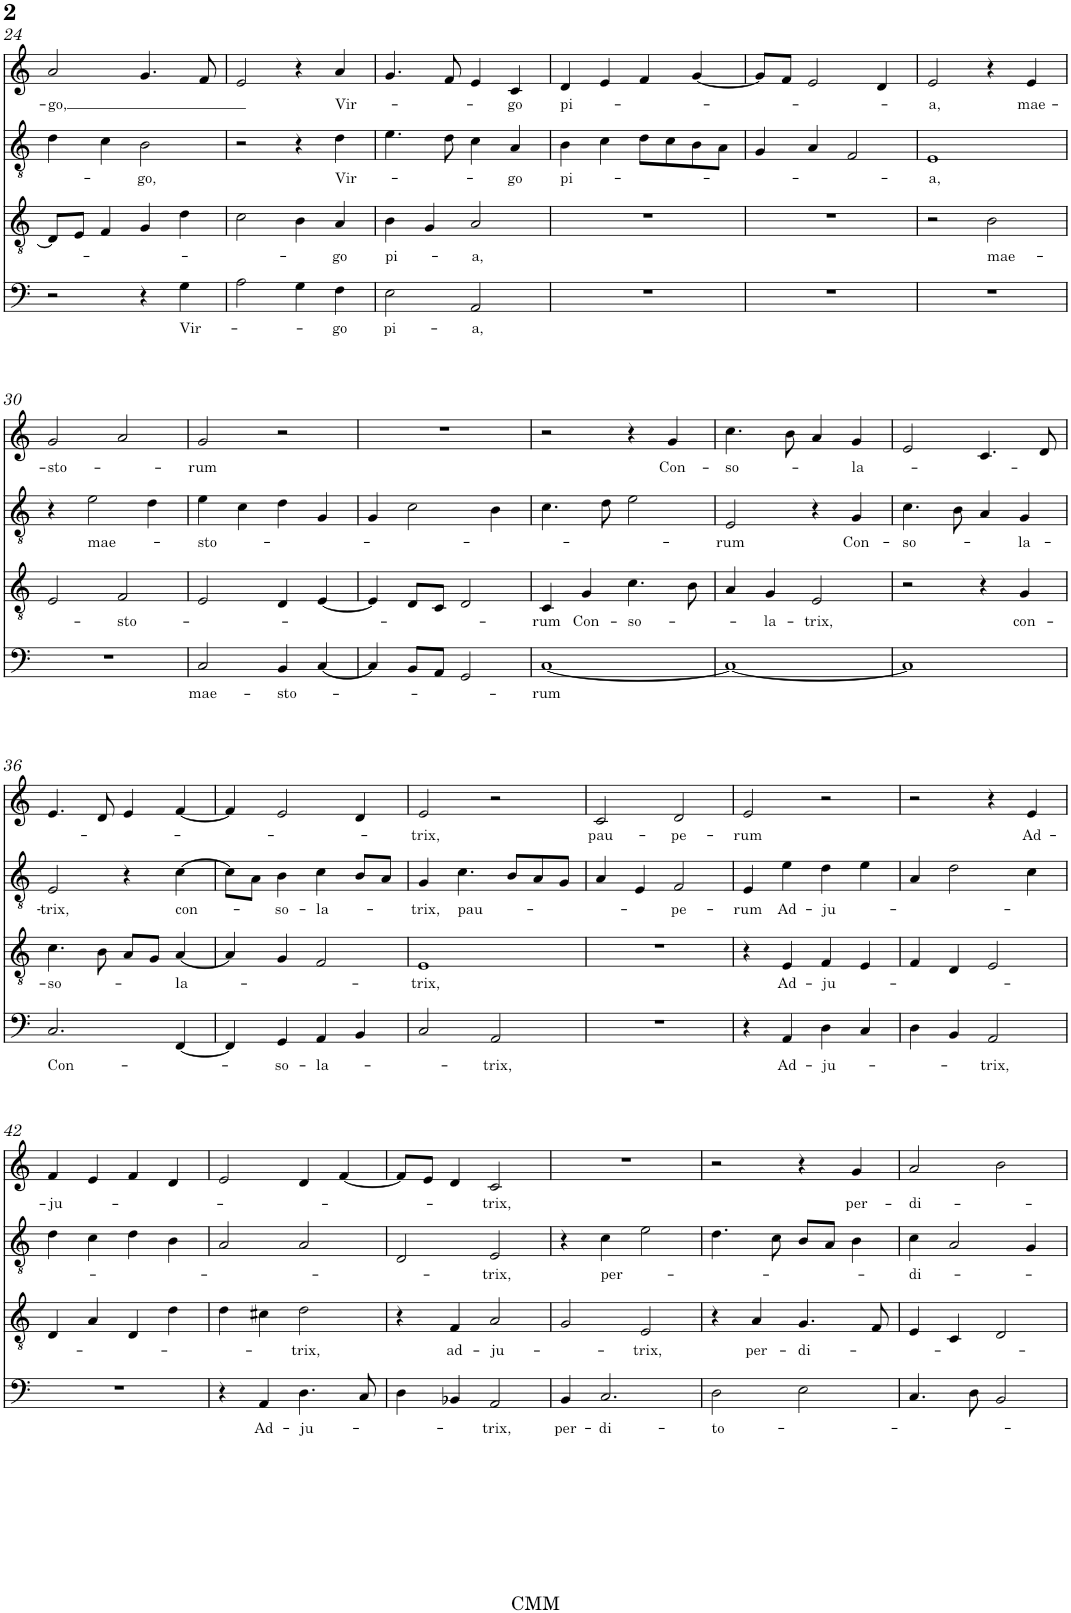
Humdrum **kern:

**kern	**text	**kern	**text	**kern	**text	**kern	**text
*part4	*part4	*part3	*part3	*part2	*part2	*part1	*part1
*staff4	*staff4	*staff3	*staff3	*staff2	*staff2	*staff1	*staff1
*I"Piano	*	*I"Piano	*	*I"Piano	*	*I"Piano	*
*I'Pno	*	*I'Pno	*	*I'Pno	*	*I'Pno	*
!!LO:PB:g=z
*clefF4	*	*clefGv2	*	*clefGv2	*	*clefG2	*
*k[]	*	*k[]	*	*k[]	*	*k[]	*
*M2/2	*	*M2/2	*	*M2/2	*	*M2/2	*
*met(c|)	*	*met(c|)	*	*met(c|)	*	*met(c|)	*
=24	=24	=24	=24	=24	=24	=24	=24
!	!	!	!	!	!	!	!LO:LY:b
2r	.	8D/L]	.	4d\	.	2a/	-go,
.	.	8E/J	.	.	.	.	.
.	.	4F/	.	4c\	.	.	.
!	!	!	!	!	!LO:LY:b	!	!
4r	.	4G/	.	2B\	-go,	4.g/	.
!	!LO:LY:b	!	!	!	!	!	!
4G\	Vir-	4d\	.	.	.	.	.
.	.	.	.	.	.	8f/	.
=25	=25	=25	=25	=25	=25	=25	=25
2A\	.	2c\	.	2r	.	2e/	.
4G\	.	4B\	.	4r	.	4r	.
!	!LO:LY:b	!	!LO:LY:b	!	!LO:LY:b	!	!LO:LY:b
4F\	-go	4A/	-go	4d\	Vir-	4a/	Vir-
=26	=26	=26	=26	=26	=26	=26	=26
!	!LO:LY:b	!	!LO:LY:b	!	!	!	!
2E\	pi-	4B\	pi-	4.e\	.	4.g/	.
.	.	4G/	.	.	.	.	.
.	.	.	.	8d\	.	8f/	.
!	!LO:LY:b	!	!LO:LY:b	!	!	!	!
2AA/	-a,	2A/	-a,	4c\	.	4e/	.
!	!	!	!	!	!LO:LY:b	!	!LO:LY:b
.	.	.	.	4A/	-go	4c/	-go
=27	=27	=27	=27	=27	=27	=27	=27
!	!	!	!	!	!LO:LY:b	!	!LO:LY:b
1r	.	1r	.	4B\	pi-	4d/	pi-
.	.	.	.	4c\	.	4e/	.
.	.	.	.	8d\L	.	4f/	.
.	.	.	.	8c\	.	.	.
.	.	.	.	8B\	.	[4g/	.
.	.	.	.	8A\J	.	.	.
=28	=28	=28	=28	=28	=28	=28	=28
1r	.	1r	.	4G/	.	8g/L]	.
.	.	.	.	.	.	8f/J	.
.	.	.	.	4A/	.	2e/	.
.	.	.	.	2F/	.	.	.
.	.	.	.	.	.	4d/	.
=29	=29	=29	=29	=29	=29	=29	=29
!	!	!	!	!	!LO:LY:b	!	!LO:LY:b
1r	.	2r	.	1E	-a,	2e/	-a,
!	!	!	!LO:LY:b	!	!	!	!
.	.	2B\	mae-	.	.	4r	.
!	!	!	!	!	!	!	!LO:LY:b
.	.	.	.	.	.	4e/	mae-
!!LO:LB:g=z
=30	=30	=30	=30	=30	=30	=30	=30
!	!	!	!	!	!	!	!LO:LY:b
1r	.	2E/	.	4r	.	2g/	-sto-
!	!	!	!	!	!LO:LY:b	!	!
.	.	.	.	2e\	mae-	.	.
!	!	!	!LO:LY:b	!	!	!	!
.	.	2F/	-sto-	.	.	2a/	.
.	.	.	.	4d\	.	.	.
=31	=31	=31	=31	=31	=31	=31	=31
!	!LO:LY:b	!	!	!	!LO:LY:b	!	!LO:LY:b
2C/	mae-	2E/	.	4e\	-sto-	2g/	-rum
.	.	.	.	4c\	.	.	.
!	!LO:LY:b	!	!	!	!	!	!
4BB/	-sto-	4D/	.	4d\	.	2r	.
[4C/	.	[4E/	.	4G/	.	.	.
=32	=32	=32	=32	=32	=32	=32	=32
4C/]	.	4E/]	.	4G/	.	1r	.
8BB/L	.	8D/L	.	2c\	.	.	.
8AA/J	.	8C/J	.	.	.	.	.
2GG/	.	2D/	.	.	.	.	.
.	.	.	.	4B\	.	.	.
=33	=33	=33	=33	=33	=33	=33	=33
!	!LO:LY:b	!	!LO:LY:b	!	!	!	!
[1C	-rum	4C/	-rum	4.c\	.	2r	.
!	!	!	!LO:LY:b	!	!	!	!
.	.	4G/	Con-	.	.	.	.
.	.	.	.	8d\	.	.	.
!	!	!	!LO:LY:b	!	!	!	!
.	.	4.c\	-so-	2e\	.	4r	.
!	!	!	!	!	!	!	!LO:LY:b
.	.	.	.	.	.	4g/	Con-
.	.	8B\	.	.	.	.	.
=34	=34	=34	=34	=34	=34	=34	=34
!	!	!	!	!	!LO:LY:b	!	!LO:LY:b
1C_	.	4A/	.	2E/	-rum	4.cc\	-so-
!	!	!	!LO:LY:b	!	!	!	!
.	.	4G/	-la-	.	.	.	.
.	.	.	.	.	.	8b\	.
!	!	!	!LO:LY:b	!	!	!	!
.	.	2E/	-trix,	4r	.	4a/	.
!	!	!	!	!	!LO:LY:b	!	!LO:LY:b
.	.	.	.	4G/	Con-	4g/	-la-
=35	=35	=35	=35	=35	=35	=35	=35
!	!	!	!	!	!LO:LY:b	!	!
1C]	.	2r	.	4.c\	-so-	2e/	.
.	.	.	.	8B\	.	.	.
.	.	4r	.	4A/	.	4.c/	.
!	!	!	!LO:LY:b	!	!LO:LY:b	!	!
.	.	4G/	con-	4G/	-la-	.	.
.	.	.	.	.	.	8d/	.
!!LO:LB:g=z
=36	=36	=36	=36	=36	=36	=36	=36
!	!LO:LY:b	!	!LO:LY:b	!	!LO:LY:b	!	!
2.C/	Con-	4.c\	-so-	2E/	-trix,	4.e/	.
.	.	8B\	.	.	.	8d/	.
.	.	8A/L	.	4r	.	4e/	.
.	.	8G/J	.	.	.	.	.
!	!	!	!LO:LY:b	!	!LO:LY:b	!	!
[4FF/	.	[4A/	-la-	[4c\	con-	[4f/	.
=37	=37	=37	=37	=37	=37	=37	=37
4FF/]	.	4A/]	.	8c\L]	.	4f/]	.
.	.	.	.	8A\J	.	.	.
!	!LO:LY:b	!	!	!	!LO:LY:b	!	!
4GG/	-so-	4G/	.	4B\	-so-	2e/	.
!	!LO:LY:b	!	!	!	!LO:LY:b	!	!
4AA/	-la-	2F/	.	4c\	-la-	.	.
4BB/	.	.	.	8B/L	.	4d/	.
.	.	.	.	8A/J	.	.	.
=38	=38	=38	=38	=38	=38	=38	=38
!	!	!	!LO:LY:b	!	!LO:LY:b	!	!LO:LY:b
2C/	.	1E	-trix,	4G/	-trix,	2e/	-trix,
!	!	!	!	!	!LO:LY:b	!	!
.	.	.	.	4.c\	pau-	.	.
!	!LO:LY:b	!	!	!	!	!	!
2AA/	-trix,	.	.	.	.	2r	.
.	.	.	.	8B/L	.	.	.
.	.	.	.	8A/	.	.	.
.	.	.	.	8G/J	.	.	.
=39	=39	=39	=39	=39	=39	=39	=39
!	!	!	!	!	!	!	!LO:LY:b
1r	.	1r	.	4A/	.	2c/	pau-
.	.	.	.	4E/	.	.	.
!	!	!	!	!	!LO:LY:b	!	!LO:LY:b
.	.	.	.	2F/	-pe-	2d/	-pe-
=40	=40	=40	=40	=40	=40	=40	=40
!	!	!	!	!	!LO:LY:b	!	!LO:LY:b
4r	.	4r	.	4E/	-rum	2e/	-rum
!	!LO:LY:b	!	!LO:LY:b	!	!LO:LY:b	!	!
4AA/	Ad-	4E/	Ad-	4e\	Ad-	.	.
!	!LO:LY:b	!	!LO:LY:b	!	!LO:LY:b	!	!
4D\	-ju-	4F/	-ju-	4d\	-ju-	2r	.
4C/	.	4E/	.	4e\	.	.	.
=41	=41	=41	=41	=41	=41	=41	=41
4D\	.	4F/	.	4A/	.	2r	.
4BB/	.	4D/	.	2d\	.	.	.
!	!LO:LY:b	!	!	!	!	!	!
2AA/	-trix,	2E/	.	.	.	4r	.
!	!	!	!	!	!	!	!LO:LY:b
.	.	.	.	4c\	.	4e/	Ad-
!!LO:LB:g=z
=42	=42	=42	=42	=42	=42	=42	=42
!	!	!	!	!	!	!	!LO:LY:b
1r	.	4D/	.	4d\	.	4f/	-ju-
.	.	4A/	.	4c\	.	4e/	.
.	.	4D/	.	4d\	.	4f/	.
.	.	4d\	.	4B\	.	4d/	.
=43	=43	=43	=43	=43	=43	=43	=43
4r	.	4d\	.	2A/	.	2e/	.
!	!LO:LY:b	!	!	!	!	!	!
4AA/	Ad-	4c#X\	.	.	.	.	.
!	!LO:LY:b	!	!LO:LY:b	!	!	!	!
4.D\	-ju-	2d\	-trix,	2A/	.	4d/	.
.	.	.	.	.	.	[4f/	.
8C/	.	.	.	.	.	.	.
=44	=44	=44	=44	=44	=44	=44	=44
4D\	.	4r	.	2D/	.	8f/L]	.
.	.	.	.	.	.	8e/J	.
!	!	!	!LO:LY:b	!	!	!	!
4BB-X/	.	4F/	ad-	.	.	4d/	.
!	!LO:LY:b	!	!LO:LY:b	!	!LO:LY:b	!	!LO:LY:b
2AA/	-trix,	2A/	-ju-	2E/	-trix,	2c/	-trix,
=45	=45	=45	=45	=45	=45	=45	=45
!	!LO:LY:b	!	!	!	!	!	!
4BB/	per-	2G/	.	4r	.	1r	.
!	!LO:LY:b	!	!	!	!LO:LY:b	!	!
2.C/	-di-	.	.	4c\	per-	.	.
!	!	!	!LO:LY:b	!	!	!	!
.	.	2E/	-trix,	2e\	.	.	.
=46	=46	=46	=46	=46	=46	=46	=46
!	!LO:LY:b	!	!	!	!	!	!
2D\	-to-	4r	.	4.d\	.	2r	.
!	!	!	!LO:LY:b	!	!	!	!
.	.	4A/	per-	.	.	.	.
.	.	.	.	8c\	.	.	.
!	!	!	!LO:LY:b	!	!	!	!
2E\	.	4.G/	-di-	8B/L	.	4r	.
.	.	.	.	8A/J	.	.	.
!	!	!	!	!	!	!	!LO:LY:b
.	.	.	.	4B\	.	4g/	per-
.	.	8F/	.	.	.	.	.
=47	=47	=47	=47	=47	=47	=47	=47
!	!	!	!	!	!LO:LY:b	!	!LO:LY:b
4.C/	.	4E/	.	4c\	-di-	2a/	-di-
.	.	4C/	.	2A/	.	.	.
8D\	.	.	.	.	.	.	.
2BB/	.	2D/	.	.	.	2b\	.
.	.	.	.	4G/	.	.	.
=	=	=	=	=	=	=	=
*-	*-	*-	*-	*-	*-	*-	*-
